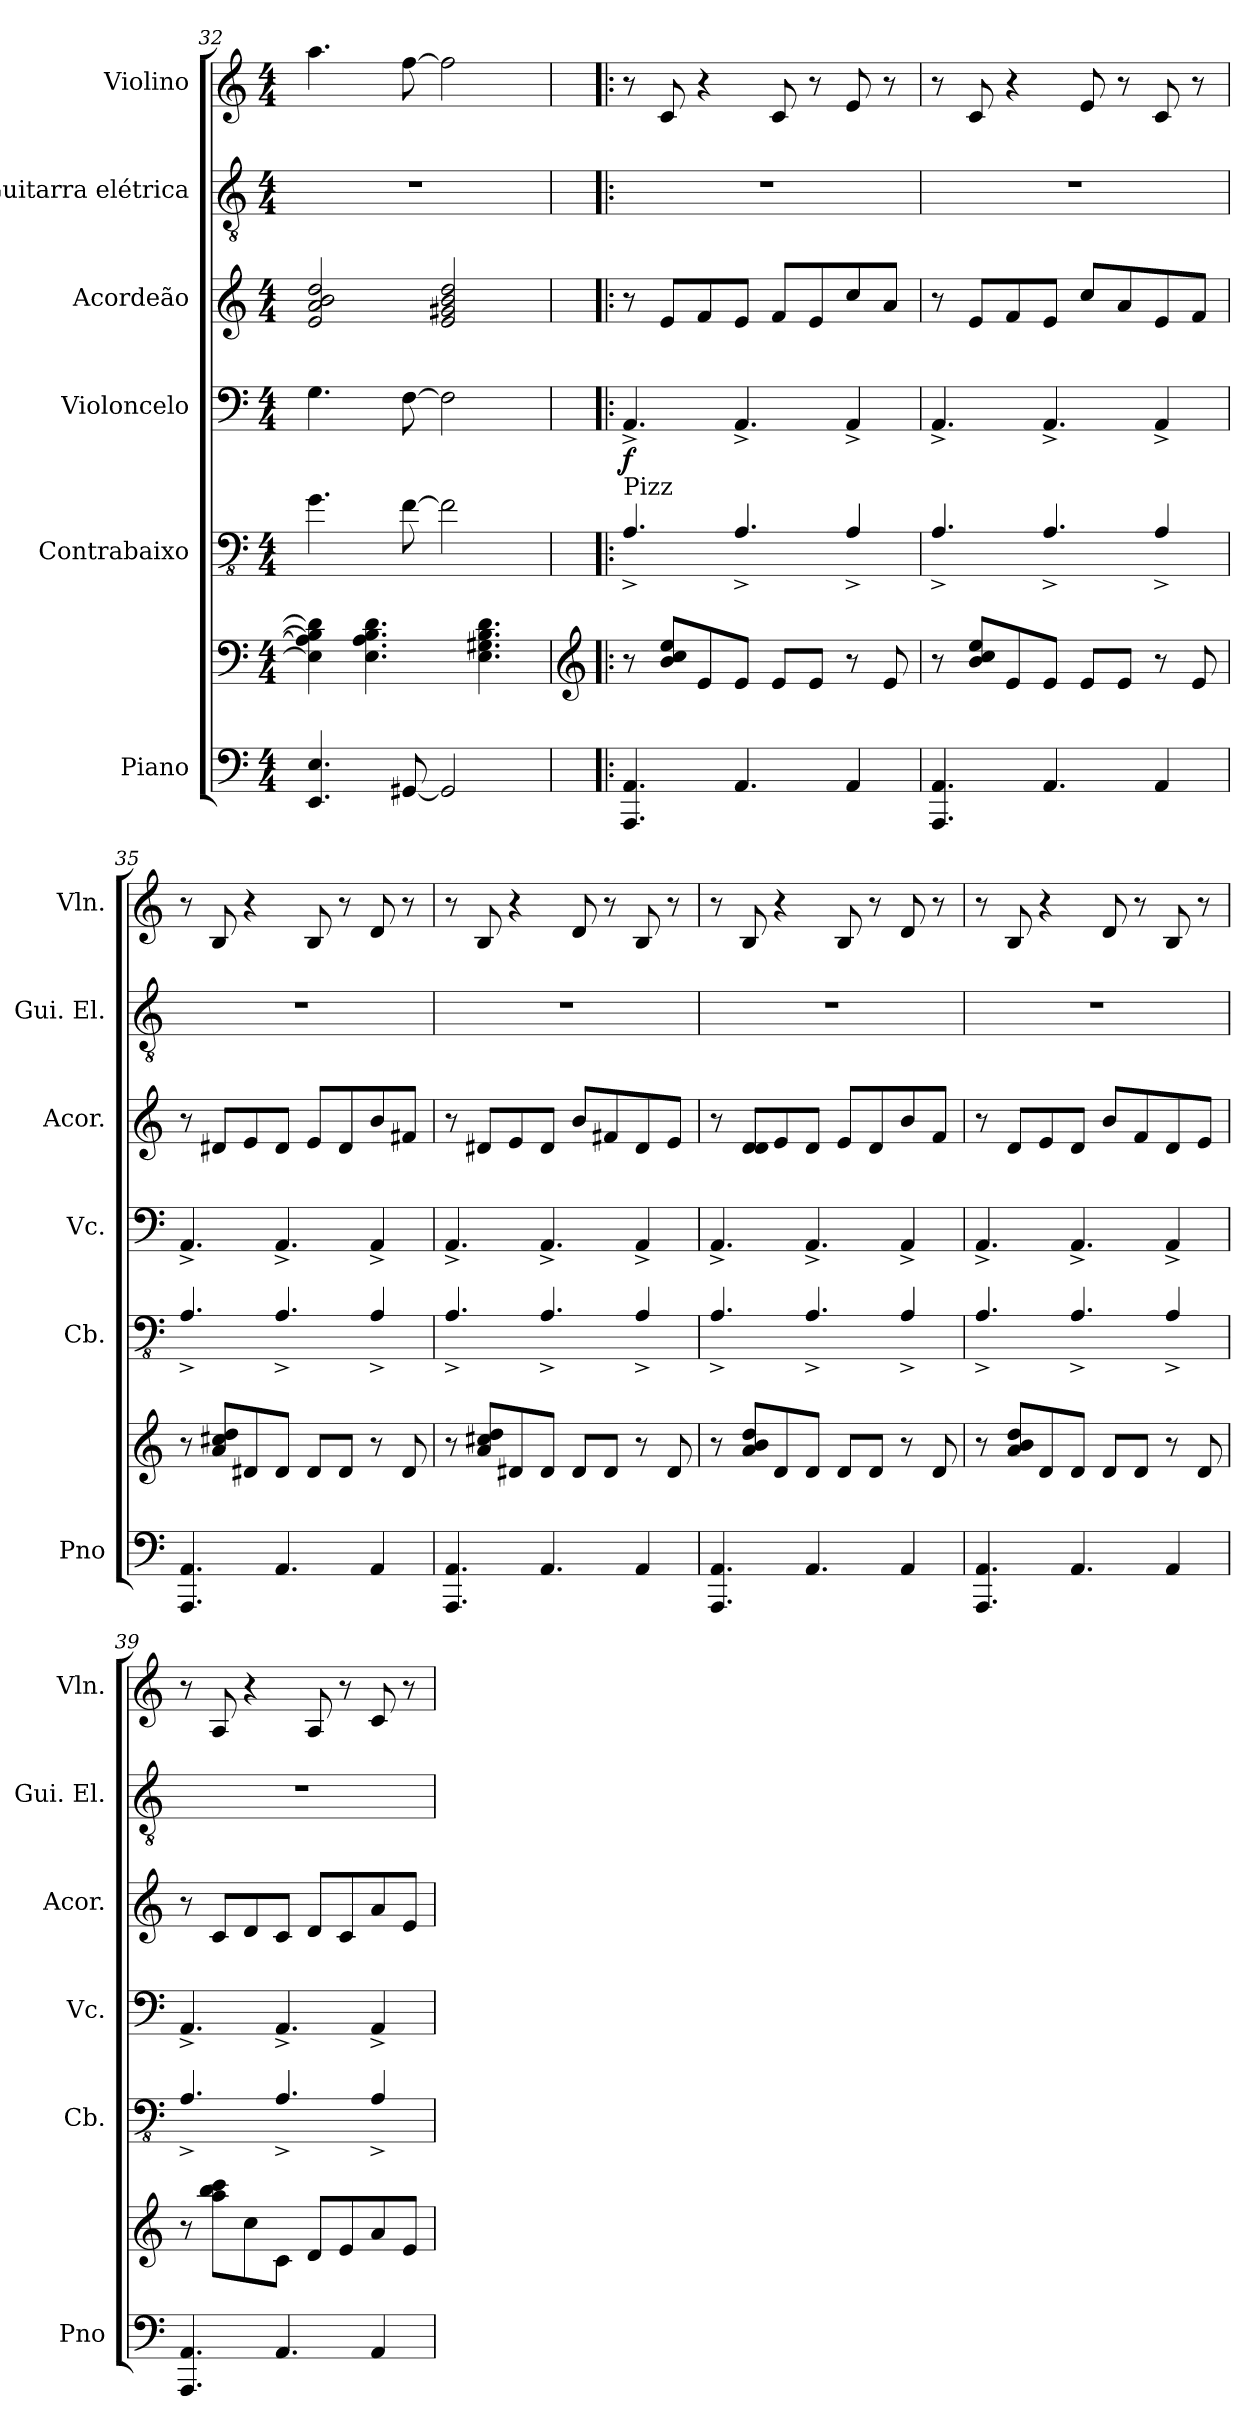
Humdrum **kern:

**kern	**kern	**kern	**kern	**dynam	**kern	**kern	**kern
*part6	*part6	*part5	*part4	*part4	*part3	*part2	*part1
*staff7	*staff6	*staff5	*staff4	*staff4	*staff3	*staff2	*staff1
*I"Piano	*	*I"Contrabaixo	*I"Violoncelo	*	*I"Acordeão	*I"Guitarra elétrica	*I"Violino
*I'Pno	*	*I'Cb.	*I'Vc.	*	*I'Acor.	*I'Gui. El.	*I'Vln.
!!LO:LB:g=z
*clefF4	*clefF4	*clefFv4	*clefF4	*	*clefG2	*clefGv2	*clefG2
*	*	*ITrd7c12	*	*	*	*	*
*k[]	*k[]	*k[]	*k[]	*	*k[]	*k[]	*k[]
*M4/4	*M4/4	*M4/4	*M4/4	*	*M4/4	*M4/4	*M4/4
=32	=32	=32	=32	=32	=32	=32	=32
4.EE/ 4.E/	4E\] 4A\] 4B\] 4d\]	4.GG\	4.G\	.	2e/ 2a/ 2b/ 2dd/	1r	4.aa\
.	4.E\ 4.A\ 4.B\ 4.d\	.	.	.	.	.	.
[8GG#X/	.	[8FF\	[8F\	.	.	.	[8ff\
2GG#/]	.	2FF\]	2F\]	.	2e/ 2g#X/ 2b/ 2dd/	.	2ff\]
.	4.E\ 4.G#X\ 4.B\ 4.d\	.	.	.	.	.	.
=33!|:	=33!|:	=33!|:	=33!|:	=33!|:	=33!|:	=33!|:	=33!|:
*	*clefG2	*	*	*	*	*	*
!	!	!LO:TX:a:t=Pizz	!	!	!	!	!
!	!	!	!	!LO:DY:b	!	!	!
4.AAA/ 4.AA/	8r	4.AAA^/	4.AA^/	f	8r	1r	8r
.	8b/ 8cc/ 8ee/L	.	.	.	8e/L	.	8c/
.	8e/	.	.	.	8f/	.	4r
4.AA/	8e/J	4.AAA^/	4.AA^/	.	8e/J	.	.
.	8e/L	.	.	.	8f/L	.	8c/
.	8e/J	.	.	.	8e/	.	8r
4AA/	8r	4AAA^/	4AA^/	.	8cc/	.	8e/
.	8e/	.	.	.	8a/J	.	8r
=34	=34	=34	=34	=34	=34	=34	=34
4.AAA/ 4.AA/	8r	4.AAA^/	4.AA^/	.	8r	1r	8r
.	8b/ 8cc/ 8ee/L	.	.	.	8e/L	.	8c/
.	8e/	.	.	.	8f/	.	4r
4.AA/	8e/J	4.AAA^/	4.AA^/	.	8e/J	.	.
.	8e/L	.	.	.	8cc/L	.	8e/
.	8e/J	.	.	.	8a/	.	8r
4AA/	8r	4AAA^/	4AA^/	.	8e/	.	8c/
.	8e/	.	.	.	8f/J	.	8r
=35	=35	=35	=35	=35	=35	=35	=35
4.AAA/ 4.AA/	8r	4.AAA^/	4.AA^/	.	8r	1r	8r
.	8a/ 8cc#X/ 8dd/L	.	.	.	8d#X/L	.	8B/
.	8d#X/	.	.	.	8e/	.	4r
4.AA/	8d#/J	4.AAA^/	4.AA^/	.	8d#/J	.	.
.	8d#/L	.	.	.	8e/L	.	8B/
.	8d#/J	.	.	.	8d#/	.	8r
4AA/	8r	4AAA^/	4AA^/	.	8b/	.	8d/
.	8d#/	.	.	.	8f#X/J	.	8r
=36	=36	=36	=36	=36	=36	=36	=36
4.AAA/ 4.AA/	8r	4.AAA^/	4.AA^/	.	8r	1r	8r
.	8a/ 8cc#X/ 8dd/L	.	.	.	8d#X/L	.	8B/
.	8d#X/	.	.	.	8e/	.	4r
4.AA/	8d#/J	4.AAA^/	4.AA^/	.	8d#/J	.	.
.	8d#/L	.	.	.	8b/L	.	8d/
.	8d#/J	.	.	.	8f#X/	.	8r
4AA/	8r	4AAA^/	4AA^/	.	8d#/	.	8B/
.	8d#/	.	.	.	8e/J	.	8r
=37	=37	=37	=37	=37	=37	=37	=37
4.AAA/ 4.AA/	8r	4.AAA^/	4.AA^/	.	8r	1r	8r
.	8a/ 8b/ 8dd/L	.	.	.	8d/ 8d/L	.	8B/
.	8d/	.	.	.	8e/	.	4r
4.AA/	8d/J	4.AAA^/	4.AA^/	.	8d/J	.	.
.	8d/L	.	.	.	8e/L	.	8B/
.	8d/J	.	.	.	8d/	.	8r
4AA/	8r	4AAA^/	4AA^/	.	8b/	.	8d/
.	8d/	.	.	.	8f/J	.	8r
!!LO:PB:g=z
=38	=38	=38	=38	=38	=38	=38	=38
4.AAA/ 4.AA/	8r	4.AAA^/	4.AA^/	.	8r	1r	8r
.	8a/ 8b/ 8dd/L	.	.	.	8d/L	.	8B/
.	8d/	.	.	.	8e/	.	4r
4.AA/	8d/J	4.AAA^/	4.AA^/	.	8d/J	.	.
.	8d/L	.	.	.	8b/L	.	8d/
.	8d/J	.	.	.	8f/	.	8r
4AA/	8r	4AAA^/	4AA^/	.	8d/	.	8B/
.	8d/	.	.	.	8e/J	.	8r
=39	=39	=39	=39	=39	=39	=39	=39
4.AAA/ 4.AA/	8r	4.AAA^/	4.AA^/	.	8r	1r	8r
.	8aa\ 8bb\ 8ccc\L	.	.	.	8c/L	.	8A/
.	8cc\	.	.	.	8d/	.	4r
4.AA/	8c\J	4.AAA^/	4.AA^/	.	8c/J	.	.
.	8d/L	.	.	.	8d/L	.	8A/
.	8e/	.	.	.	8c/	.	8r
4AA/	8a/	4AAA^/	4AA^/	.	8a/	.	8c/
.	8e/J	.	.	.	8e/J	.	8r
=	=	=	=	=	=	=	=
*-	*-	*-	*-	*-	*-	*-	*-
